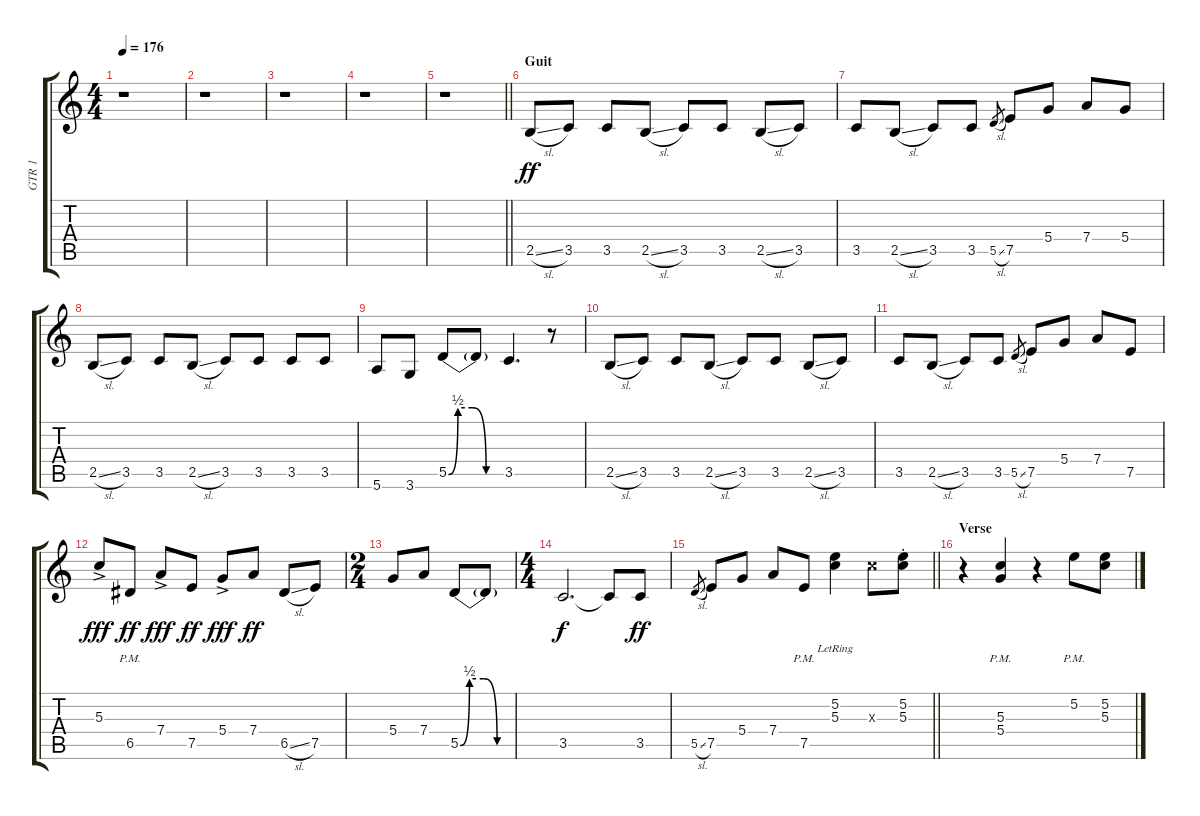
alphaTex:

\track ("GTR 1" "GTR 1") {instrument electricguitarclean}
\staff {score tabs}
\tuning (E4 B3 G3 D3 A2 E2) {hide}
\ts (4 4)
\tempo 176
\clef g2
\ks c
r.1{dy ff} |
r.1 |
r.1 |
r.1 |
\barLineRight lightlight
r.1 |
\section ("" "Guit")
2.5{sl}.8 3.5.8 3.5.8 2.5{sl}.8 3.5.8 3.5.8 2.5{sl}.8 3.5.8 |
3.5.8 2.5{sl}.8 3.5.8 3.5.8 5.5{sl}.8{gr} 7.5.8 5.4.8 7.4.8 5.4.8 |
2.5{sl}.8 3.5.8 3.5.8 2.5{sl}.8 3.5.8 3.5.8 3.5.8 3.5.8 |
5.6.8 3.6.8 5.5{be (custom 0 0 10 2 25 2 40 0 60 0)}.8 5.5{t}.8 3.5.4{d} r.8 |
2.5{sl}.8 3.5.8 3.5.8 2.5{sl}.8 3.5.8 3.5.8 2.5{sl}.8 3.5.8 |
3.5.8 2.5{sl}.8 3.5.8 3.5.8 5.5{sl}.8{gr} 7.5.8 5.4.8 7.4.8 7.5.8 |
5.3{ac}.8{dy fff} 6.5{pm}.8{dy ff} 7.4{ac}.8{dy fff} 7.5.8{dy ff} 5.4{ac}.8{dy fff} 7.4.8{dy ff} 6.5{sl}.8 7.5.8 |
\ts (2 4)
5.4.8 7.4.8 5.5{be (custom 0 0 10 2 25 2 40 0 60 0)}.8 5.5{t}.8 |
\ts (4 4)
3.5.2{d dy f} 3.5{t}.8 3.5.8{dy ff} |
\barLineRight lightlight
5.5{sl}.8{gr} 7.5.8 5.4.8 7.4.8 7.5{pm}.8 (5.2{lr} 5.3{lr}).4 5.3{x}.8 (5.2{st} 5.3{st}).8 |
\section ("" "Verse")
r.4 (5.3{pm} 5.4{pm}).4 r.4 5.2{pm}.8 (5.2 5.3).8
